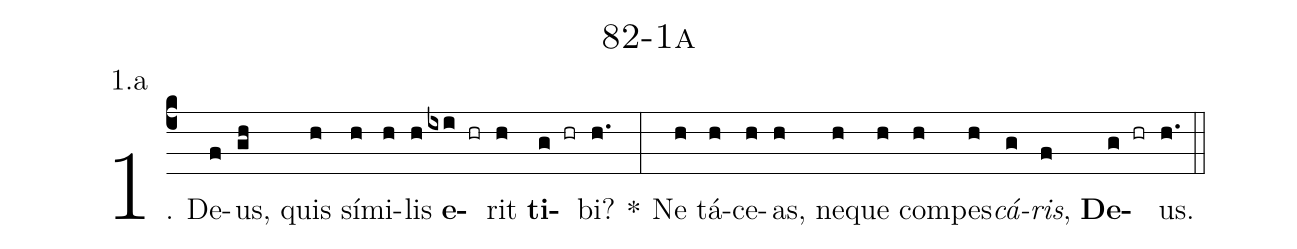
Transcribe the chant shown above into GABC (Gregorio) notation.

name: 82-1a;
annotation: 1.a;
%%
(c4)1. De(f)us,(gh) quis(h) sí(h)mi(h)lis(h) <b>e</b>(ixi hr)rit(h) <b>ti</b>(g hr)bi?(h.) *(:) Ne(h) tá(h)ce(h)as,(h) ne(h)que(h) com(h)pes(h)<i>cá</i>(g)<i>ris</i>,(f) <b>De</b>(g hr)us.(h.) (::)
